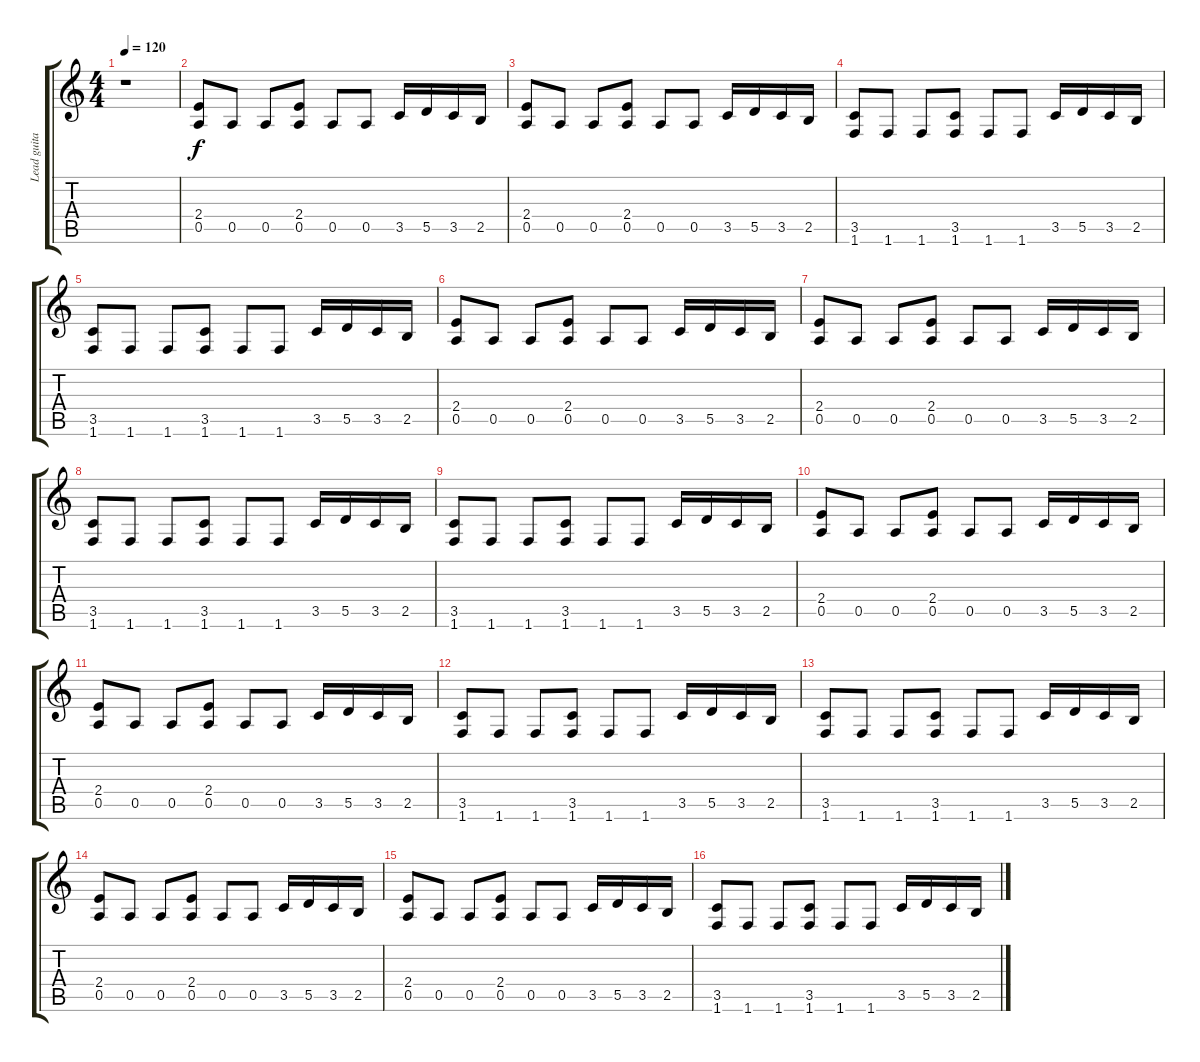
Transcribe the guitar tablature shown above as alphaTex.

\track ("Lead guitar" "Lead guita") {instrument distortionguitar}
\staff {score tabs}
\tuning (E4 B3 G3 D3 A2 E2) {hide}
\ts (4 4)
\tempo 120
\clef g2
\ks c
r.1{dy f instrument distortionguitar} |
(2.4 0.5).8 0.5.8 0.5.8 (2.4 0.5).8 0.5.8 0.5.8 3.5.16 5.5.16 3.5.16 2.5.16 |
(2.4 0.5).8 0.5.8 0.5.8 (2.4 0.5).8 0.5.8 0.5.8 3.5.16 5.5.16 3.5.16 2.5.16 |
(3.5 1.6).8 1.6.8 1.6.8 (3.5 1.6).8 1.6.8 1.6.8 3.5.16 5.5.16 3.5.16 2.5.16 |
(3.5 1.6).8 1.6.8 1.6.8 (3.5 1.6).8 1.6.8 1.6.8 3.5.16 5.5.16 3.5.16 2.5.16 |
(2.4 0.5).8 0.5.8 0.5.8 (2.4 0.5).8 0.5.8 0.5.8 3.5.16 5.5.16 3.5.16 2.5.16 |
(2.4 0.5).8 0.5.8 0.5.8 (2.4 0.5).8 0.5.8 0.5.8 3.5.16 5.5.16 3.5.16 2.5.16 |
(3.5 1.6).8 1.6.8 1.6.8 (3.5 1.6).8 1.6.8 1.6.8 3.5.16 5.5.16 3.5.16 2.5.16 |
(3.5 1.6).8 1.6.8 1.6.8 (3.5 1.6).8 1.6.8 1.6.8 3.5.16 5.5.16 3.5.16 2.5.16 |
(2.4 0.5).8 0.5.8 0.5.8 (2.4 0.5).8 0.5.8 0.5.8 3.5.16 5.5.16 3.5.16 2.5.16 |
(2.4 0.5).8 0.5.8 0.5.8 (2.4 0.5).8 0.5.8 0.5.8 3.5.16 5.5.16 3.5.16 2.5.16 |
(3.5 1.6).8 1.6.8 1.6.8 (3.5 1.6).8 1.6.8 1.6.8 3.5.16 5.5.16 3.5.16 2.5.16 |
(3.5 1.6).8 1.6.8 1.6.8 (3.5 1.6).8 1.6.8 1.6.8 3.5.16 5.5.16 3.5.16 2.5.16 |
(2.4 0.5).8 0.5.8 0.5.8 (2.4 0.5).8 0.5.8 0.5.8 3.5.16 5.5.16 3.5.16 2.5.16 |
(2.4 0.5).8 0.5.8 0.5.8 (2.4 0.5).8 0.5.8 0.5.8 3.5.16 5.5.16 3.5.16 2.5.16 |
(3.5 1.6).8 1.6.8 1.6.8 (3.5 1.6).8 1.6.8 1.6.8 3.5.16 5.5.16 3.5.16 2.5.16
